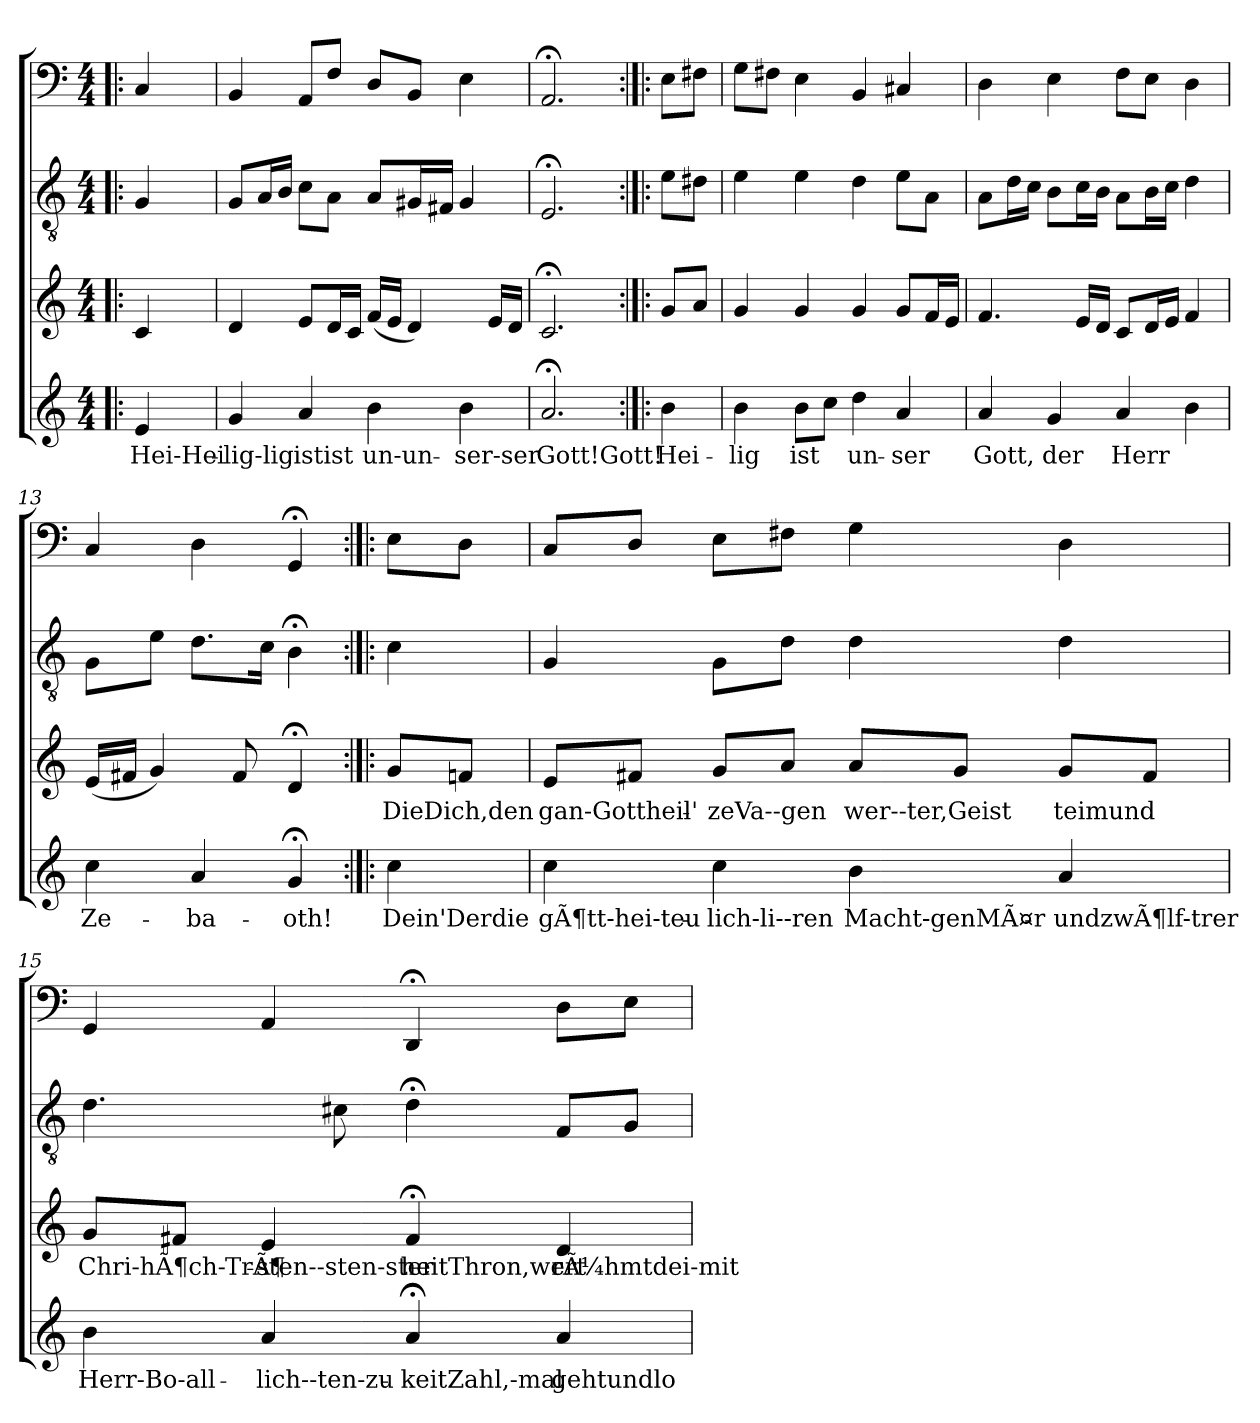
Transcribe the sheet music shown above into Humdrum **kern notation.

**kern	**text	**kern	**text	**kern	**kern
*part4	*part4	*part3	*part3	*part2	*part1
*staff4	*staff4	*staff3	*staff3	*staff2	*staff1
*clefG2	*	*clefG2	*	*clefGv2	*clefF4
*k[]	*	*k[]	*	*k[]	*k[]
*C:	*	*C:	*	*C:	*C:
*M4/4	*	*M4/4	*	*M4/4	*M4/4
=!|:	=!|:	=!|:	=!|:	=!|:	=!|:
4e	Hei-Hei-	4c	.	4G	4C
=9	=9	=9	=9	=9	=9
4g	-lig-lig	4d	.	8GL	4BB
.	.	.	.	16AL	.
.	.	.	.	16BJJ	.
4a	istist	8eL	.	8cL	8AAL
.	.	16dL	.	8AJ	8FJ
.	.	16cJJ	.	.	.
4b	un-un-	(16fLL	.	8AL	8DL
.	.	16eJJ	.	.	.
.	.	4d)	.	16G#XL	8BBJ
.	.	.	.	16F#XJJ	.
4b	-ser-ser	.	.	4G#	4E
.	.	16eLL	.	.	.
.	.	16dJJ	.	.	.
=10	=10	=10	=10	=10	=10
2.a;<	Gott!Gott!	2.c;<	.	2.E;<	2.AA;<
=:|!|:	=:|!|:	=:|!|:	=:|!|:	=:|!|:	=:|!|:
4b	Hei-	8gL	.	8eL	8EL
.	.	8aJ	.	8d#XJ	8F#XJ
=11	=11	=11	=11	=11	=11
4b	-lig	4g	.	4e	8GL
.	.	.	.	.	8F#XJ
8bL	ist	4g	.	4e	4E
8ccJ	.	.	.	.	.
4dd	un-	4g	.	4d	4BB
4a	-ser	8gL	.	8eL	4C#X
.	.	16fL	.	8AJ	.
.	.	16eJJ	.	.	.
=12	=12	=12	=12	=12	=12
4a	Gott,	4.f	.	8AL	4D
.	.	.	.	16dL	.
.	.	.	.	16cJJ	.
4g	der	.	.	8BL	4E
.	.	16eLL	.	16cL	.
.	.	16dJJ	.	16BJJ	.
4a	Herr	8cL	.	8AL	8FL
.	.	16dL	.	16BL	8EJ
.	.	16eJJ	.	16cJJ	.
4b	.	4f	.	4d	4D
=13	=13	=13	=13	=13	=13
4cc	Ze-	(16eLL	.	8GL	4C
.	.	16f#XJJ	.	.	.
.	.	4g)	.	8eJ	.
4a	-ba-	.	.	8.dL	4D
.	.	8f#	.	.	.
.	.	.	.	16cJk	.
4g;<	-oth!	4d;<	.	4B;<	4GG;<
=:|!|:	=:|!|:	=:|!|:	=:|!|:	=:|!|:	=:|!|:
4cc	Dein'Derdie	8gL	DieDich,den	4c	8EL
.	.	8fnJ	.	.	8DJ
=14	=14	=14	=14	=14	=14
4cc	gÃ¶tt-hei-teu-	8eL	gan-Gottheil'-	4G	8CL
.	.	8f#XJ	.	.	8DJ
4cc	-lich-li--ren	8gL	-zeVa--gen	8GL	8EL
.	.	8aJ	.	8dJ	8F#XJ
4b	Macht-genMÃ¤r-	8aL	wer--ter,Geist	4d	4G
.	.	8gJ	.	.	.
4a	undzwÃ¶lf-trer	8gL	-teimund	4d	4D
.	.	8f#J	.	.	.
=15	=15	=15	=15	=15	=15
4b	Herr-Bo-all-	8gL	Chri-hÃ¶ch-TrÃ¶-	4.d	4GG
.	.	8f#XJ	.	.	.
4a	-lich--ten-zu-	4e	-sten--sten-ster	.	4AA
.	.	.	.	8c#X	.
4a;<	-keitZahl,-mal	4f#;<	-heitThron,wert	4d;<	4DD;<
4a	gehtundlo-	4d	rÃ¼hmtdei-mit	8FL	8DL
.	.	.	.	8GJ	8EJ
=	=	=	=	=	=
*-	*-	*-	*-	*-	*-
